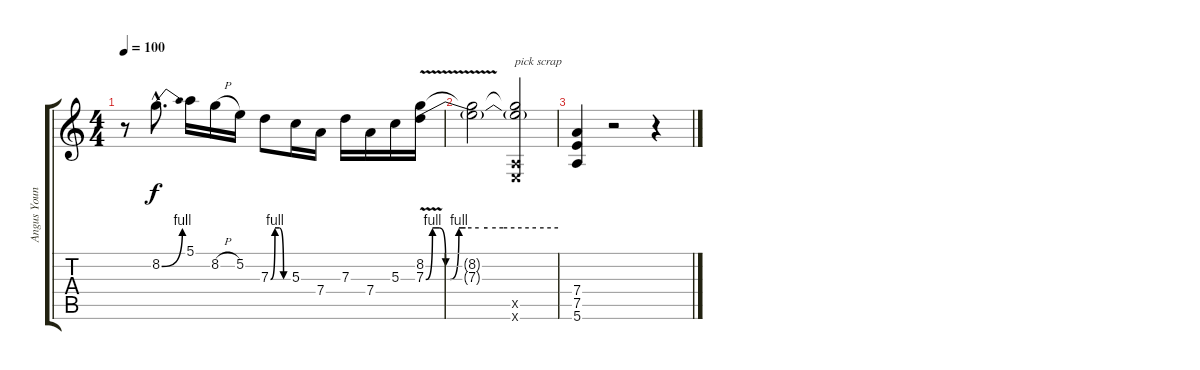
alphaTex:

\track ("Angus Young" "Angus Youn") {instrument overdrivenguitar}
\staff {score tabs}
\tuning (E4 B3 G3 D3 A2 E2) {hide}
\ts (4 4)
\tempo 100
\clef g2
\ks c
r.8{dy f} 8.2{be (bend 0 0 60 4) hac}.8{d} 5.1.16 8.2{h}.16 5.2.16 7.3{be (custom 0 0 15 4 30 4 45 0 60 0)}.8 5.3.16 7.4.16 7.3.16 7.4.16 5.3.16 (8.2 7.3{be (custom 0 0 3 4 6 4 9 0 11 0 15 4 18 4 24 4 28 4 35 4 50 4 60 4) v}).16 |
(8.2{t} 7.3{t}).2 (8.2{t} 7.3{t} 0.5{x} 0.6{x}).2{txt "pick scrap"} |
(7.4 7.5 5.6).4 r.2 r.4
